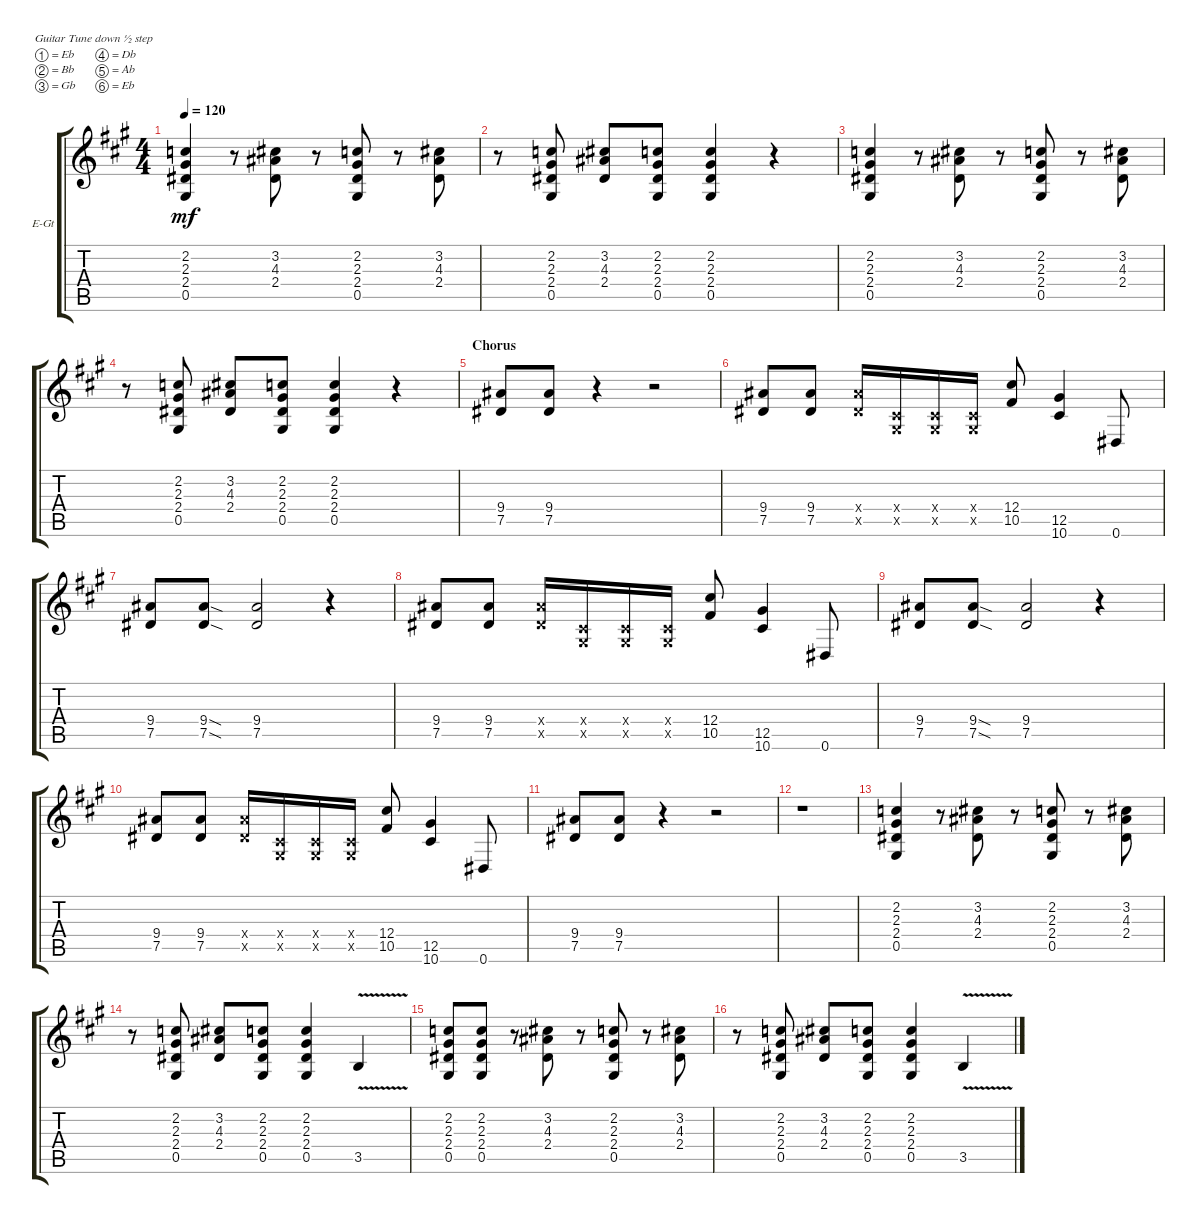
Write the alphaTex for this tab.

\defaultSystemsLayout 4
\bracketExtendMode groupsimilarinstruments
\firstSystemTrackNameOrientation horizontal
\otherSystemsTrackNameOrientation horizontal
\track ("ACE FREHLEY" "E-Gt") {solo instrument distortionguitar}
\staff {score tabs}
\tuning (Eb4 Bb3 Gb3 Db3 Ab2 Eb2)
\ts (4 4)
\tempo 120
\clef g2
\ks a
(2.2 2.3 2.4 0.5).4{dy mf} r.8 (2.4 4.3 3.2).8{beam invert} r.8 (2.2 2.3 2.4 0.5).8 r.8 (2.4 4.3 3.2).8{beam invert} |
r.8 (0.5 2.4 2.3 2.2).8 (3.2 4.3 2.4).8 (2.2 2.3 2.4 0.5).8 (0.5 2.4 2.3 2.2).4 r.4 |
(2.2 2.3 2.4 0.5).4 r.8 (2.4 4.3 3.2).8{beam invert} r.8 (2.2 2.3 2.4 0.5).8 r.8 (2.4 4.3 3.2).8{beam invert} |
r.8 (0.5 2.4 2.3 2.2).8 (3.2 4.3 2.4).8 (2.2 2.3 2.4 0.5).8 (0.5 2.4 2.3 2.2).4 r.4 |
\section ("" "Chorus")
(7.5 9.4).8 (9.4 7.5).8 r.4 r.2 |
(7.5 9.4).8 (9.4 7.5).8 (9.4{x} 7.5{x}).16 (0.4{x} 0.5{x}).16 (0.4{x} 0.5{x}).16 (0.4{x} 0.5{x}).16 (10.5 12.4).8 (12.5 10.6).4 0.6.8 |
(7.5 9.4).8 (9.4{sod} 7.5{sod}).8 (9.4 7.5).2 r.4 |
(7.5 9.4).8 (9.4 7.5).8 (9.4{x} 7.5{x}).16 (0.4{x} 0.5{x}).16 (0.4{x} 0.5{x}).16 (0.4{x} 0.5{x}).16 (10.5 12.4).8 (12.5 10.6).4 0.6.8 |
(7.5 9.4).8 (9.4{sod} 7.5{sod}).8 (9.4 7.5).2 r.4 |
(7.5 9.4).8 (9.4 7.5).8 (9.4{x} 7.5{x}).16 (0.4{x} 0.5{x}).16 (0.4{x} 0.5{x}).16 (0.4{x} 0.5{x}).16 (10.5 12.4).8 (12.5 10.6).4 0.6.8 |
(7.5 9.4).8 (9.4 7.5).8 r.4 r.2 |
r.1 |
(0.5 2.4 2.3 2.2).4 r.8 (2.4 4.3 3.2).8{beam invert} r.8 (2.4 2.3 2.2 0.5).8 r.8 (2.4 4.3 3.2).8{beam invert} |
r.8 (0.5 2.4 2.3 2.2).8 (3.2 4.3 2.4).8 (0.5 2.4 2.3 2.2).8 (2.2 2.3 2.4 0.5).4 3.5{v}.4 |
(0.5 2.4 2.3 2.2).8 (2.2 2.3 2.4 0.5).8 r.8 (3.2 4.3 2.4).8{beam invert} r.8 (0.5 2.4 2.3 2.2).8 r.8 (3.2 4.3 2.4).8{beam invert} |
r.8 (0.5 2.4 2.3 2.2).8 (3.2 4.3 2.4).8 (0.5 2.4 2.3 2.2).8 (2.2 2.3 2.4 0.5).4 3.5{v}.4
